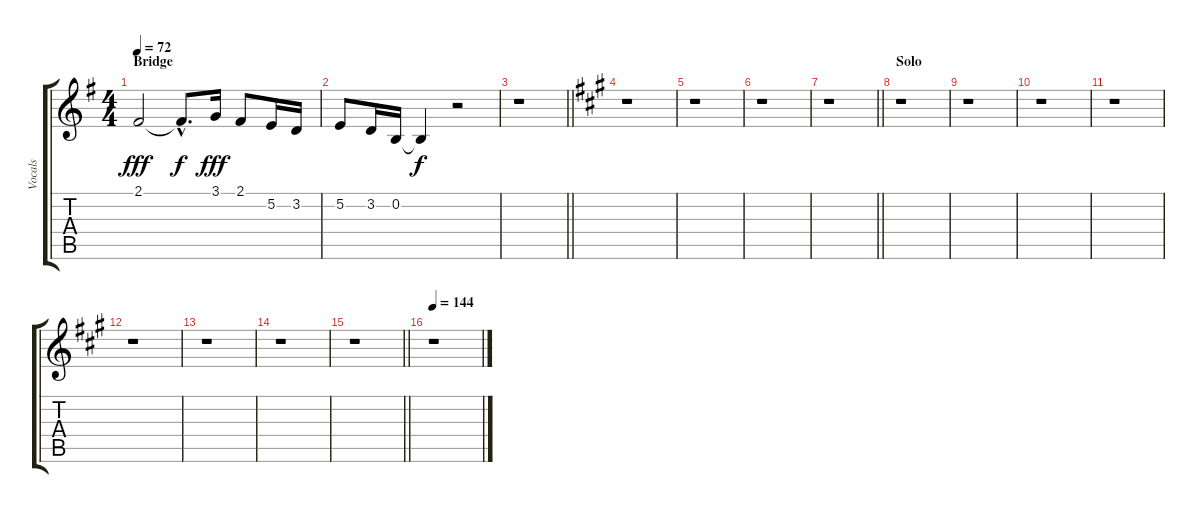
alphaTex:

\track ("Vocals" "Vocals") {instrument lead6voice}
\staff {score tabs}
\tuning (E4 B3 G3 D3 A2 E2) {hide}
\ts (4 4)
\section ("" "Bridge")
\tempo 72
\clef g2
\ks g
2.1.2{dy fff} 2.1{hac t}.8{d dy f} 3.1.16{dy fff} 2.1.8 5.2.16 3.2.16 |
5.2.8 3.2.16 0.2.16 0.2{t}.4{dy f} r.2 |
\barLineRight lightlight
r.1 |
\ks a
r.1 |
r.1 |
r.1 |
\barLineRight lightlight
r.1 |
\section ("" "Solo")
r.1 |
r.1 |
r.1 |
r.1 |
r.1 |
r.1 |
r.1 |
\barLineRight lightlight
r.1 |
\tempo 144
r.1
